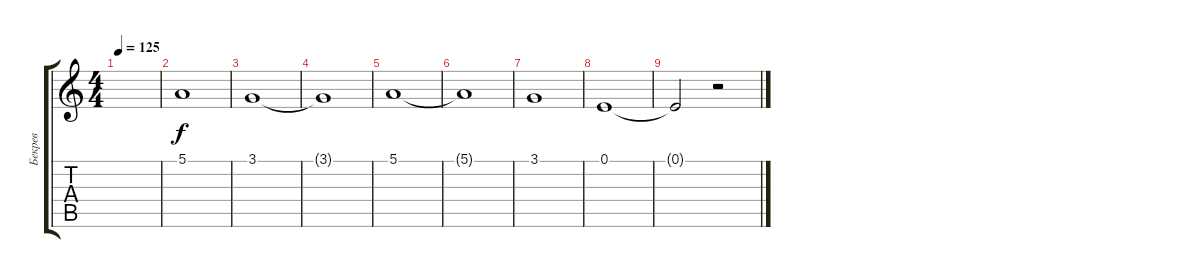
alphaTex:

\track ("Бекрев" "Бекрев") {instrument pad4choir}
\staff {score tabs}
\tuning (E4 B3 G3 D3 A2 E2) {hide}
\ts (4 4)
\tempo 125
\clef g2
\ks c
|
5.1.1 |
3.1.1 |
3.1{t}.1 |
5.1.1 |
5.1{t}.1 |
3.1.1 |
0.1.1 |
0.1{t}.2 r.2
